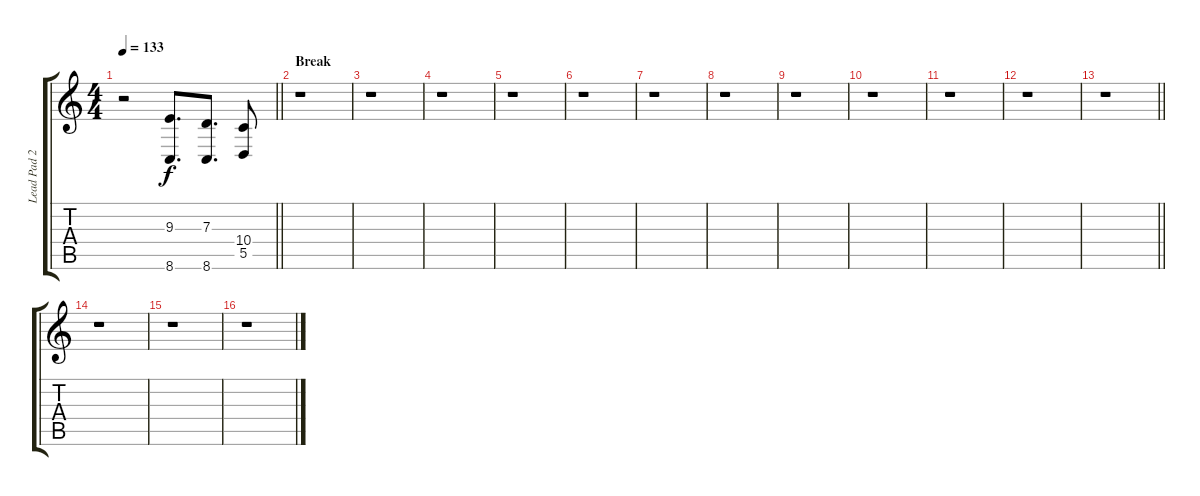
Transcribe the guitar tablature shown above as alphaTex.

\track ("Lead Pad 2" "Lead Pad 2") {instrument fx1rain}
\staff {score tabs}
\tuning (E4 B3 G3 D3 A2 E2) {hide}
\ts (4 4)
\tempo 133
\clef g2
\barLineRight lightlight
\ks c
r.2{dy f} (9.3 8.6).8{d} (7.3 8.6).8{d} (10.4 5.5).8 |
\section ("" "Break")
r.1 |
r.1 |
r.1 |
r.1 |
r.1 |
r.1 |
r.1 |
r.1 |
r.1 |
r.1 |
r.1 |
\barLineRight lightlight
r.1 |
r.1 |
r.1 |
r.1
